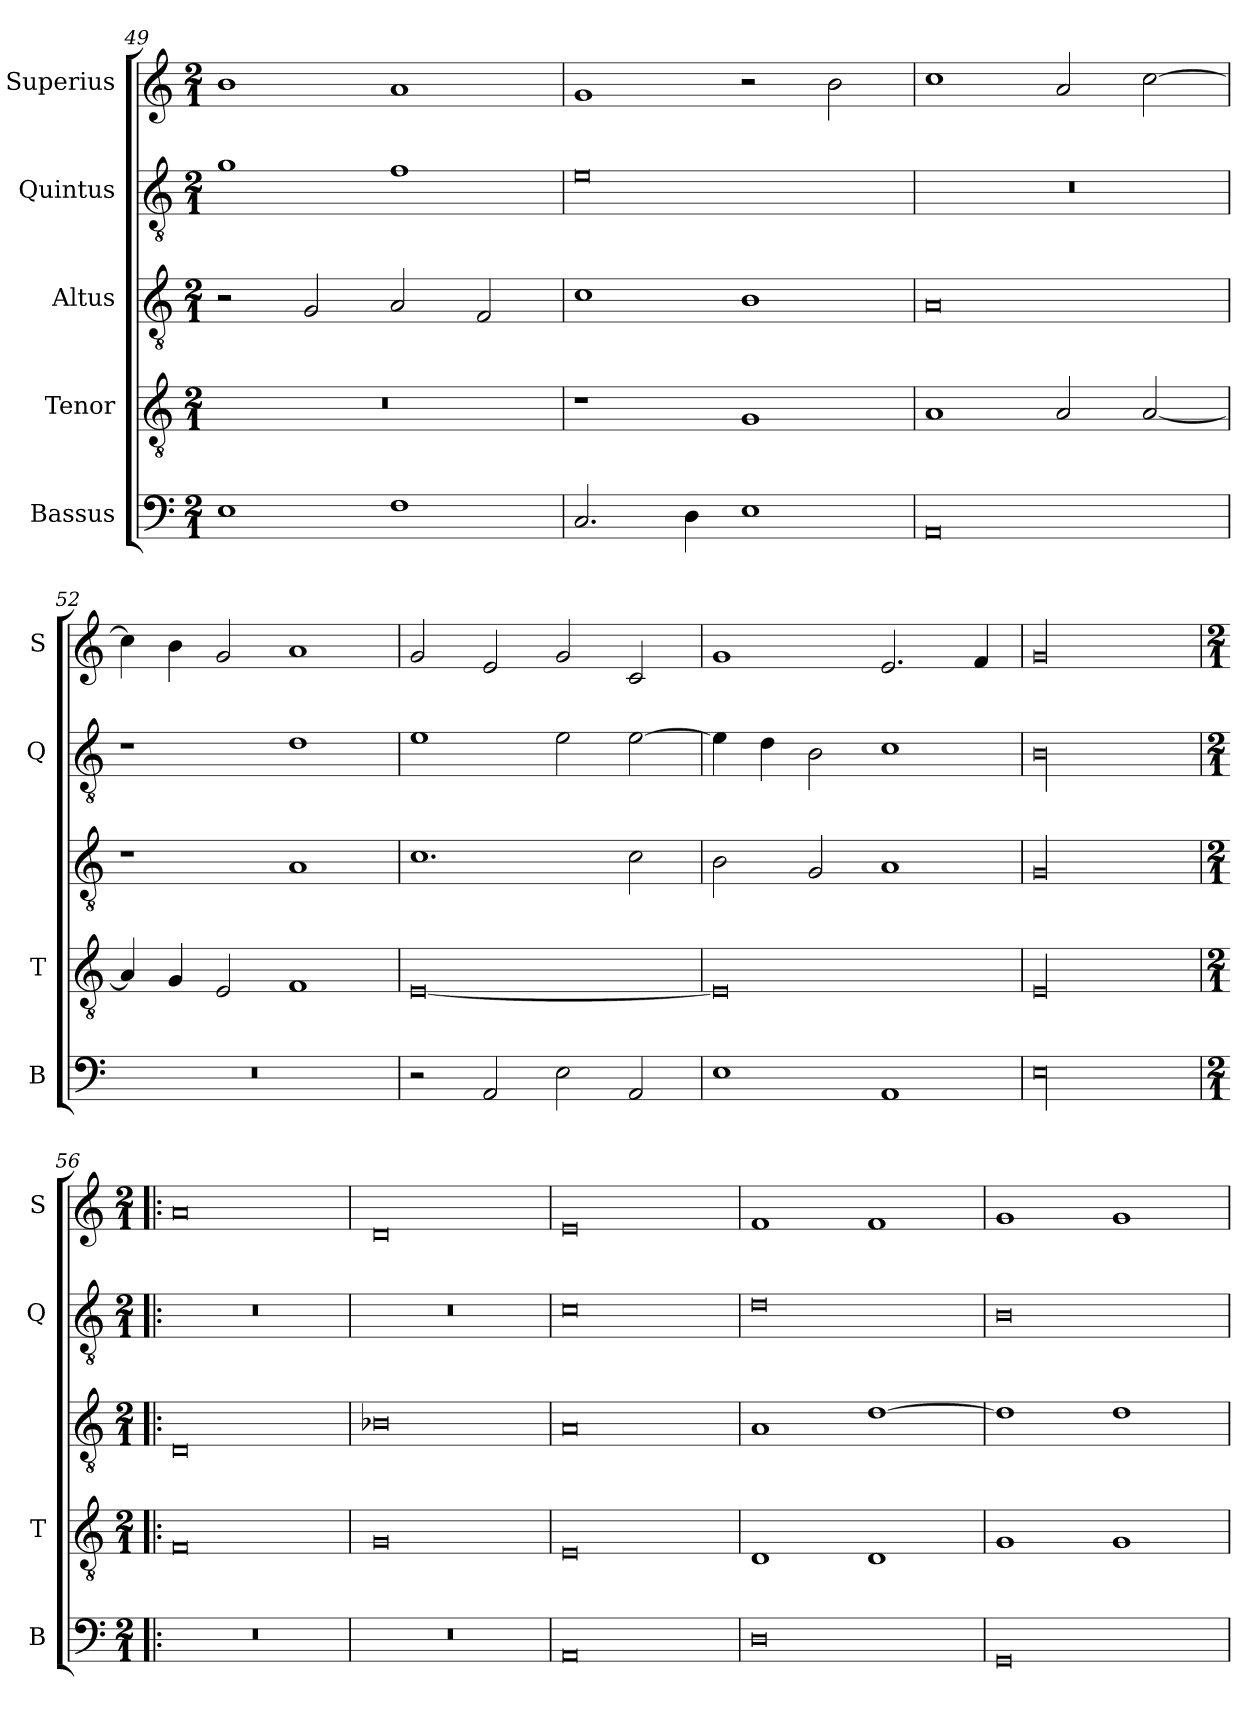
**kern	**kern	**kern	**kern	**kern
*part5	*part4	*part3	*part2	*part1
*staff5	*staff4	*staff3	*staff2	*staff1
*I"Bassus	*I"Tenor	*I"Altus	*I"Quintus	*I"Superius
*I'B	*I'T	*	*I'Q	*I'S
*clefF4	*clefGv2	*clefGv2	*clefGv2	*clefG2
*k[]	*k[]	*k[]	*k[]	*k[]
*M2/1	*M2/1	*M2/1	*M2/1	*M2/1
=49	=49	=49	=49	=49
1E	0r	2r	1g	1b
.	.	2G/	.	.
1F	.	2A/	1f	1a
.	.	2F/	.	.
=50	=50	=50	=50	=50
2.C/	1r	1c	0e	1g
4D\	.	.	.	.
1E	1G	1B	.	2r
.	.	.	.	2b\
=51	=51	=51	=51	=51
0AA	1A	0A	0r	1cc
.	2A/	.	.	2a/
.	[2A/	.	.	[2cc\
=52	=52	=52	=52	=52
0r	4A/]	1r	1r	4cc\]
.	4G/	.	.	4b\
.	2E/	.	.	2g/
.	1F	1A	1d	1a
=53	=53	=53	=53	=53
2r	[0E	1.c	1e	2g/
2AA/	.	.	.	2e/
2E\	.	.	2e\	2g/
2AA/	.	2c\	[2e\	2c/
=54	=54	=54	=54	=54
1E	0E]	2B\	4e\]	1g
.	.	.	4d\	.
.	.	2G/	2B\	.
1AA	.	1A	1c	2.e/
.	.	.	.	4f/
=55	=55	=55	=55	=55
!LO:N:vis=00	!LO:N:vis=00	!LO:N:vis=00	!LO:N:vis=00	!LO:N:vis=00
0E	0E	0G	0B	0g
=56!|:	=56!|:	=56!|:	=56!|:	=56!|:
*M2/1	*M2/1	*M2/1	*M2/1	*M2/1
*	*	*	*	*MM400
0r	0F	0D	0r	0a
=57	=57	=57	=57	=57
0r	0G	0B-X	0r	0d
=58	=58	=58	=58	=58
0AA	0E	0A	0c	0e
=59	=59	=59	=59	=59
0D	1D	1A	0d	1f
.	1D	[1d	.	1f
=60	=60	=60	=60	=60
0GG	1G	1d]	0B	1g
.	1G	1d	.	1g
=	=	=	=	=
*-	*-	*-	*-	*-
